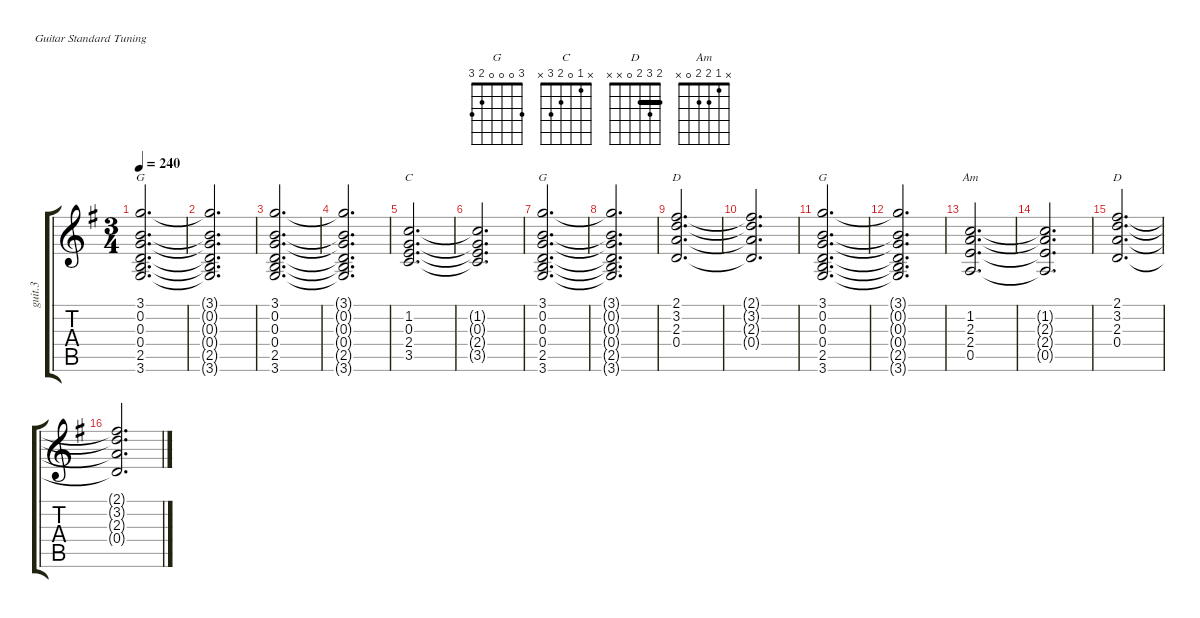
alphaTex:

\defaultSystemsLayout 8
\hideDynamics
\bracketExtendMode groupsimilarinstruments
\otherSystemsTrackNameOrientation horizontal
\track ("Guitar 3" "guit.3") {defaultSystemsLayout 8 mute instrument acousticguitarnylon}
\staff {score tabs}
\tuning (E4 B3 G3 D3 A2 E2)
\chord ("G" 3 0 0 0 2 3) {showfingering false}
\chord ("C" x 1 0 2 3 x) {showfingering false}
\chord ("D" 2 3 2 0 x x) {showfingering false barre 2}
\chord ("Am" x 1 2 2 0 x) {showfingering false}
\ts (3 4)
\beaming (8 2 2 2)
\tempo 240
\clef g2
\ks g
(0.2{acc forcenatural} 0.3{acc forcenatural} 0.4{acc forcenatural} 3.6{acc forcenatural} 2.5{acc forcenatural} 3.1{acc forcenatural}).2{d ch "G" dy mf instrument acousticguitarnylon} |
(3.1{t acc forcenatural} 0.2{t acc forcenatural} 0.3{t acc forcenatural} 0.4{t acc forcenatural} 2.5{t acc forcenatural} 3.6{t acc forcenatural}).2{d} |
(3.1{acc forcenatural} 0.2{acc forcenatural} 0.3{acc forcenatural} 0.4{acc forcenatural} 2.5{acc forcenatural} 3.6{acc forcenatural}).2{d} |
(3.1{t acc forcenatural} 0.2{t acc forcenatural} 0.3{t acc forcenatural} 0.4{t acc forcenatural} 2.5{t acc forcenatural} 3.6{t acc forcenatural}).2{d} |
(3.5{acc forcenatural} 2.4{acc forcenatural} 0.3{acc forcenatural} 1.2{acc forcenatural}).2{d ch "C"} |
(1.2{t acc forcenatural} 0.3{t acc forcenatural} 2.4{t acc forcenatural} 3.5{t acc forcenatural}).2{d} |
(3.6{acc forcenatural} 2.5{acc forcenatural} 0.4{acc forcenatural} 0.3{acc forcenatural} 0.2{acc forcenatural} 3.1{acc forcenatural}).2{d ch "G"} |
(3.6{t acc forcenatural} 2.5{t acc forcenatural} 0.4{t acc forcenatural} 0.3{t acc forcenatural} 0.2{t acc forcenatural} 3.1{t acc forcenatural}).2{d} |
(2.1{acc #} 3.2{acc forcenatural} 2.3{acc forcenatural} 0.4{acc forcenatural}).2{d ch "D"} |
(2.1{t acc #} 3.2{t acc forcenatural} 2.3{t acc forcenatural} 0.4{t acc forcenatural}).2{d} |
(3.6{acc forcenatural} 2.5{acc forcenatural} 0.4{acc forcenatural} 0.3{acc forcenatural} 0.2{acc forcenatural} 3.1{acc forcenatural}).2{d ch "G"} |
(3.6{t acc forcenatural} 2.5{t acc forcenatural} 0.4{t acc forcenatural} 0.3{t acc forcenatural} 0.2{t acc forcenatural} 3.1{t acc forcenatural}).2{d} |
(0.5{acc forcenatural} 2.4{acc forcenatural} 2.3{acc forcenatural} 1.2{acc forcenatural}).2{d ch "Am"} |
(2.3{t acc forcenatural} 2.4{t acc forcenatural} 0.5{t acc forcenatural} 1.2{t acc forcenatural}).2{d} |
(2.1{acc #} 3.2{acc forcenatural} 2.3{acc forcenatural} 0.4{acc forcenatural}).2{d ch "D"} |
(2.1{t acc #} 2.3{t acc forcenatural} 3.2{t acc forcenatural} 0.4{t acc forcenatural}).2{d}
